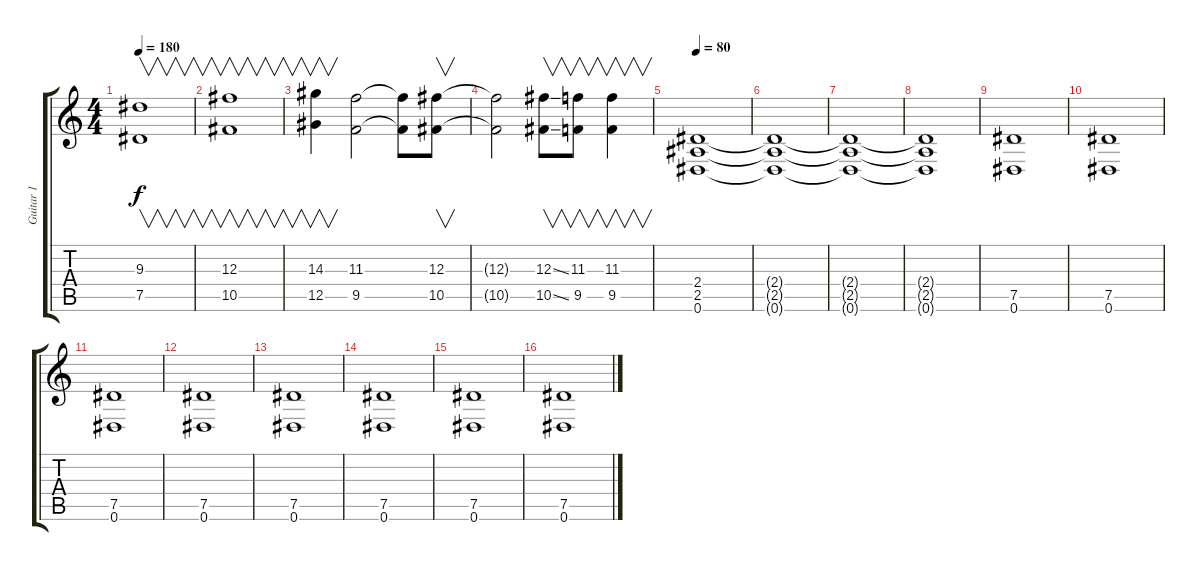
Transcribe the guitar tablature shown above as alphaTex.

\track ("Guitar 1" "Guitar 1") {instrument distortionguitar}
\staff {score tabs}
\tuning (Eb4 Bb3 Gb3 Db3 Ab2 Eb2) {hide}
\ts (4 4)
\tempo 180
\clef g2
\ks c
(9.3 7.5).1{v dy f} |
(12.3 10.5).1{v} |
(14.3 12.5).4{v} (11.3 9.5).2 (11.3{t} 9.5{t}).8 (12.3 10.5).8{v} |
(12.3{t} 10.5{t}).2 (12.3{ss} 10.5{ss}).8{v} (11.3 9.5).8{v} (11.3 9.5).4{v} |
\tempo 80
(2.4 2.5 0.6).1 |
(2.4{t} 2.5{t} 0.6{t}).1 |
(2.4{t} 2.5{t} 0.6{t}).1 |
(2.4{t} 2.5{t} 0.6{t}).1 |
(7.5 0.6).1{instrument acousticguitarsteel} |
(7.5 0.6).1 |
(7.5 0.6).1 |
(7.5 0.6).1 |
(7.5 0.6).1{instrument acousticguitarsteel} |
(7.5 0.6).1 |
(7.5 0.6).1 |
(7.5 0.6).1
